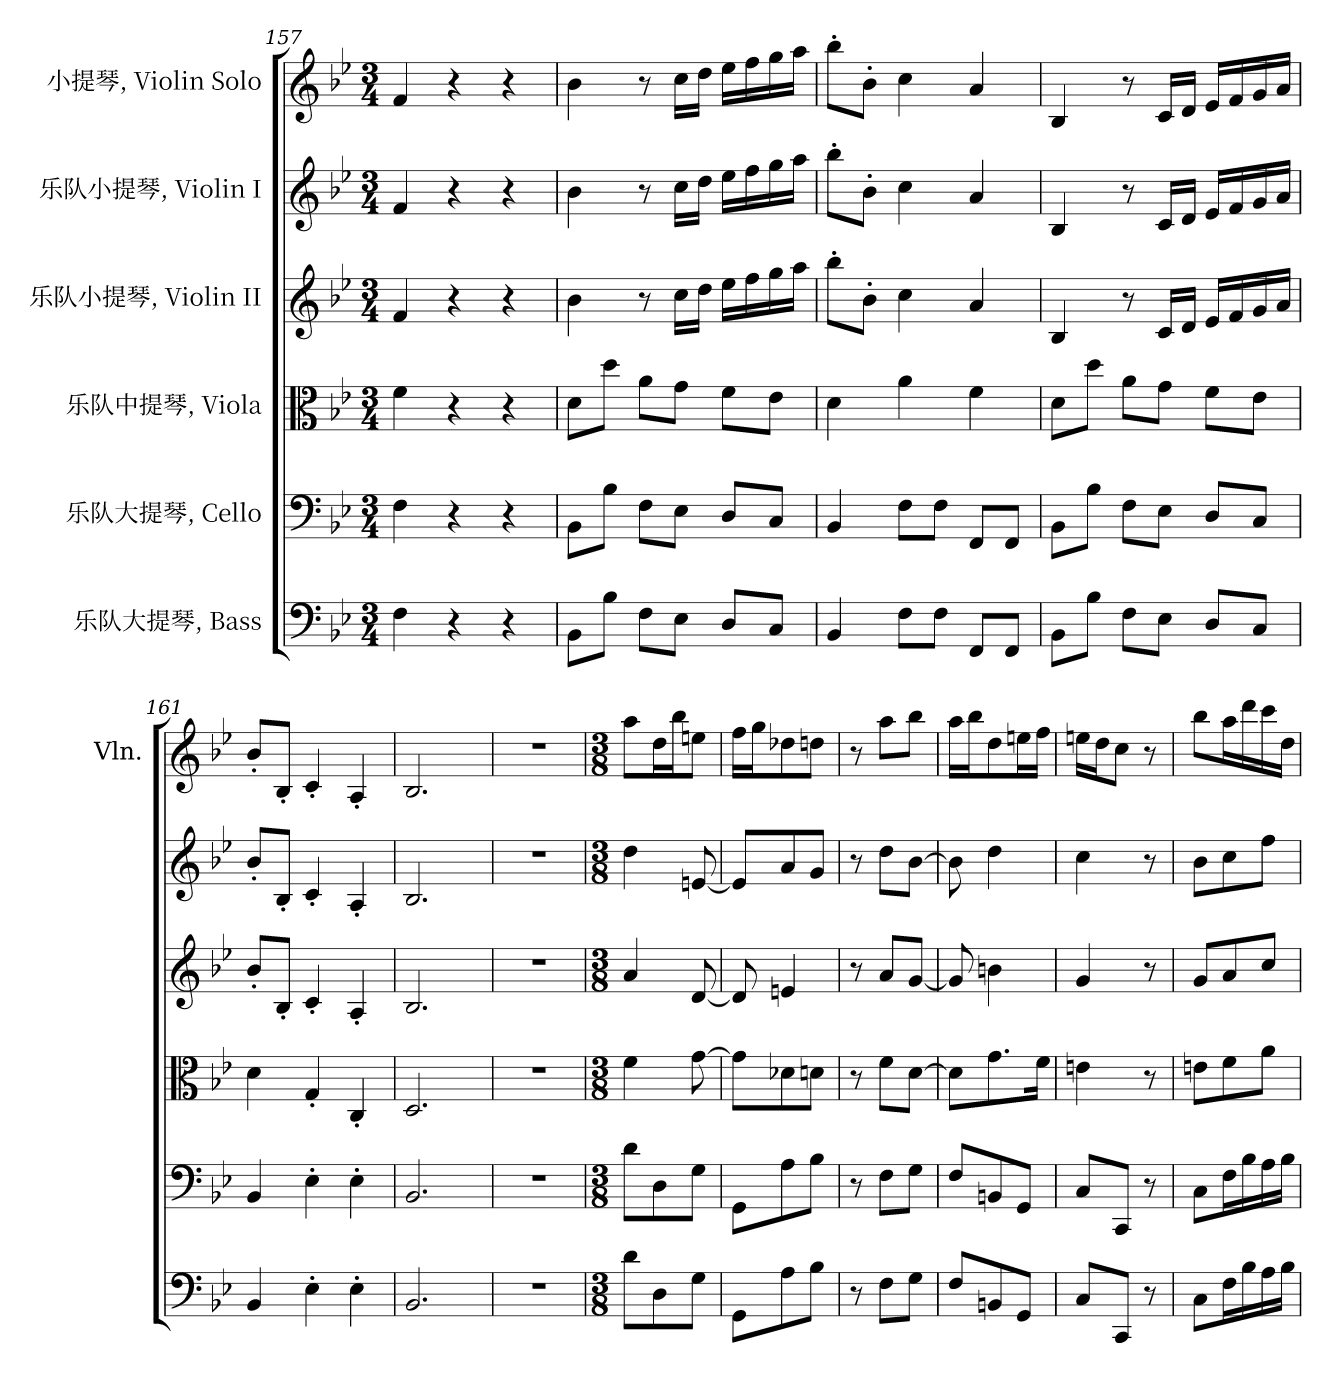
**kern	**kern	**kern	**kern	**kern	**kern
*part6	*part5	*part4	*part3	*part2	*part1
*staff6	*staff5	*staff4	*staff3	*staff2	*staff1
*I"乐队大提琴, Bass	*I"乐队大提琴, Cello	*I"乐队中提琴, Viola	*I"乐队小提琴, Violin II	*I"乐队小提琴, Violin I	*I"小提琴, Violin Solo
*	*	*	*	*	*I'Vln.
*clefF4	*clefF4	*clefC3	*clefG2	*clefG2	*clefG2
*k[b-e-]	*k[b-e-]	*k[b-e-]	*k[b-e-]	*k[b-e-]	*k[b-e-]
*M3/4	*M3/4	*M3/4	*M3/4	*M3/4	*M3/4
=157	=157	=157	=157	=157	=157
4F\	4F\	4f\	4f/	4f/	4f/
4r	4r	4r	4r	4r	4r
4r	4r	4r	4r	4r	4r
=158	=158	=158	=158	=158	=158
8BB-\L	8BB-\L	8d\L	4b-\	4b-\	4b-\
8B-\J	8B-\J	8dd\J	.	.	.
8F\L	8F\L	8a\L	8r	8r	8r
8E-\J	8E-\J	8g\J	16cc\LL	16cc\LL	16cc\LL
.	.	.	16dd\JJ	16dd\JJ	16dd\JJ
8D/L	8D/L	8f\L	16ee-\LL	16ee-\LL	16ee-\LL
.	.	.	16ff\	16ff\	16ff\
8C/J	8C/J	8e-\J	16gg\	16gg\	16gg\
.	.	.	16aa\JJ	16aa\JJ	16aa\JJ
!!LO:LB:g=z
=159	=159	=159	=159	=159	=159
4BB-/	4BB-/	4d\	8bb-'\L	8bb-'\L	8bb-'\L
.	.	.	8b-'\J	8b-'\J	8b-'\J
8F\L	8F\L	4a\	4cc\	4cc\	4cc\
8F\J	8F\J	.	.	.	.
8FF/L	8FF/L	4f\	4a/	4a/	4a/
8FF/J	8FF/J	.	.	.	.
=160	=160	=160	=160	=160	=160
8BB-\L	8BB-\L	8d\L	4B-/	4B-/	4B-/
8B-\J	8B-\J	8dd\J	.	.	.
8F\L	8F\L	8a\L	8r	8r	8r
8E-\J	8E-\J	8g\J	16c/LL	16c/LL	16c/LL
.	.	.	16d/JJ	16d/JJ	16d/JJ
8D/L	8D/L	8f\L	16e-/LL	16e-/LL	16e-/LL
.	.	.	16f/	16f/	16f/
8C/J	8C/J	8e-\J	16g/	16g/	16g/
.	.	.	16a/JJ	16a/JJ	16a/JJ
=161	=161	=161	=161	=161	=161
4BB-/	4BB-/	4d\	8b-'/L	8b-'/L	8b-'/L
.	.	.	8B-'/J	8B-'/J	8B-'/J
*	*	*	*	*	*MM150
4E-'\	4E-'\	4G'/	4c'/	4c'/	4c'/
*	*	*	*	*	*MM110
4E-'\	4E-'\	4C'/	4A'/	4A'/	4A'/
=162	=162	=162	=162	=162	=162
2.BB-/	2.BB-/	2.D/	2.B-/	2.B-/	2.B-/
=163	=163	=163	=163	=163	=163
2.r	2.r	2.r	2.r	2.r	2.r
=164	=164	=164	=164	=164	=164
*M3/8	*M3/8	*M3/8	*M3/8	*M3/8	*M3/8
*	*	*	*	*	*MM40
8d\L	8d\L	4f\	4a/	4dd\	8aa\L
8D\	8D\	.	.	.	16dd\L
.	.	.	.	.	16bb-\J
8G\J	8G\J	[8g\	[8d/	[8en/	8een\J
=165	=165	=165	=165	=165	=165
8GG\L	8GG\L	8g\L]	8d/]	8e/L]	16ff\LL
.	.	.	.	.	16gg\J
8A\	8A\	8d-X\	4en/	8a/	8dd-X\
8B-\J	8B-\J	8dn\J	.	8g/J	8ddn\J
!!LO:PB:g=z
=166	=166	=166	=166	=166	=166
8r	8r	8r	8r	8r	8r
8F\L	8F\L	8f\L	8a/L	8dd\L	8aa\L
8G\J	8G\J	[8d\J	[8g/J	[8b-\J	8bb-\J
=167	=167	=167	=167	=167	=167
8F/L	8F/L	8d\L]	8g/]	8b-\]	16aa\LL
.	.	.	.	.	16bb-\J
8BBn/	8BBn/	8.g\	4bn\	4dd\	8dd\
8GG/J	8GG/J	.	.	.	16een\L
.	.	16f\Jk	.	.	16ff\JJ
=168	=168	=168	=168	=168	=168
8C/L	8C/L	4en\	4g/	4cc\	16een\LL
.	.	.	.	.	16dd\J
8CC/J	8CC/J	.	.	.	8cc\J
8r	8r	8r	8r	8r	8r
=169	=169	=169	=169	=169	=169
8C\L	8C\L	8en\L	8g/L	8b-\L	8bb-\L
16F\L	16F\L	8f\	8a/	8cc\	16aa\L
16B-\	16B-\	.	.	.	16ddd\
16A\	16A\	8a\J	8cc/J	8ff\J	16ccc\
16B-\JJ	16B-\JJ	.	.	.	16dd\JJ
=	=	=	=	=	=
*-	*-	*-	*-	*-	*-
